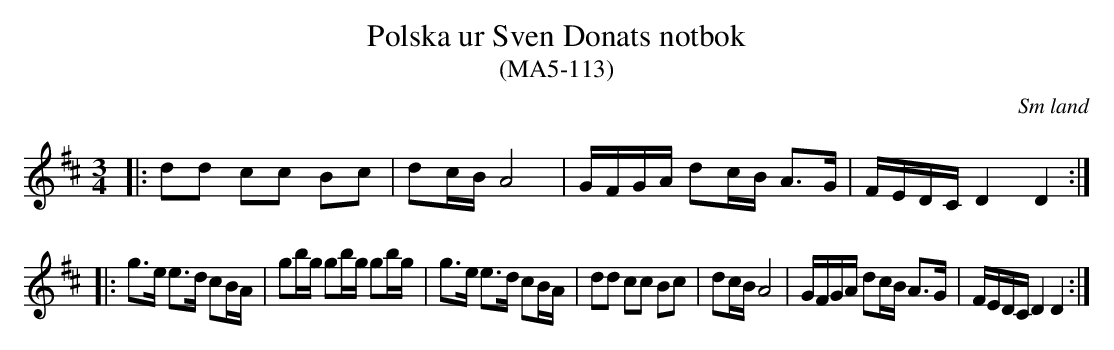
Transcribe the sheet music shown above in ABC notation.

X:1
T:Polska ur Sven Donats notbok
T:(MA5-113)
O:Sm land
M:3/4
L:1/16
K:D
|: d2d2 c2c2 B2c2 | d2cB A8 | GFGA d2cB A2>G2 | FEDC D4 D4:|
|: g2>e2  e2>d2 c2BA | g2bg g2bg g2bg | g2>e2 e2>d2 c2BA | d2d2 c2c2 B2c2 | d2cB A8 |GFGA d2cB A2>G2 | FEDC D4 D4:|
